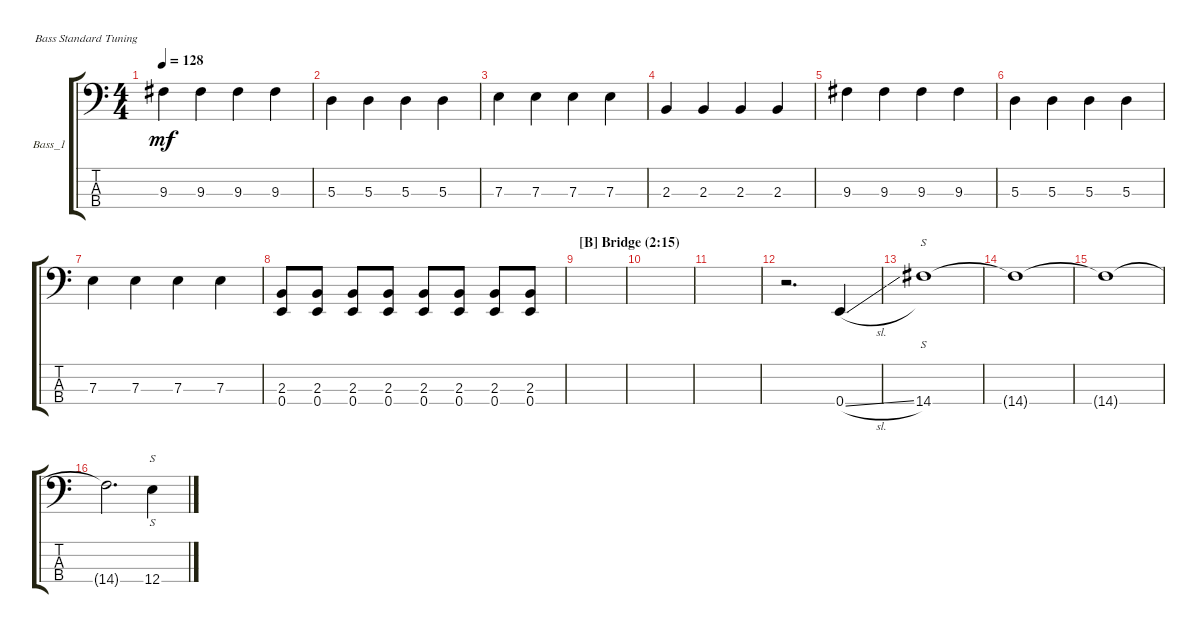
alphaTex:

\defaultSystemsLayout 4
\bracketExtendMode groupsimilarinstruments
\firstSystemTrackNameOrientation horizontal
\otherSystemsTrackNameOrientation horizontal
\track ("Bass_1" "Bass_1") {instrument electricbassfinger}
\staff {score tabs}
\tuning (G2 D2 A1 E1)
\ts (4 4)
\tempo 128
\clef f4
\ks c
9.3.4{dy mf} 9.3.4 9.3.4 9.3.4 |
5.3.4 5.3.4 5.3.4 5.3.4 |
7.3.4 7.3.4 7.3.4 7.3.4 |
2.3.4 2.3.4 2.3.4 2.3.4 |
9.3.4 9.3.4 9.3.4 9.3.4 |
5.3.4 5.3.4 5.3.4 5.3.4 |
7.3.4 7.3.4 7.3.4 7.3.4 |
(2.3 0.4).8 (2.3 0.4).8 (2.3 0.4).8 (2.3 0.4).8 (2.3 0.4).8 (2.3 0.4).8 (2.3 0.4).8 (2.3 0.4).8 |
\section ("B" "Bridge (2:15)")
|
|
|
r.2{d} 0.4{sl}.4 |
14.4.1{s} |
14.4{t}.1 |
14.4{t}.1 |
14.4{t}.2{d} 12.4{sl}.4{s}
